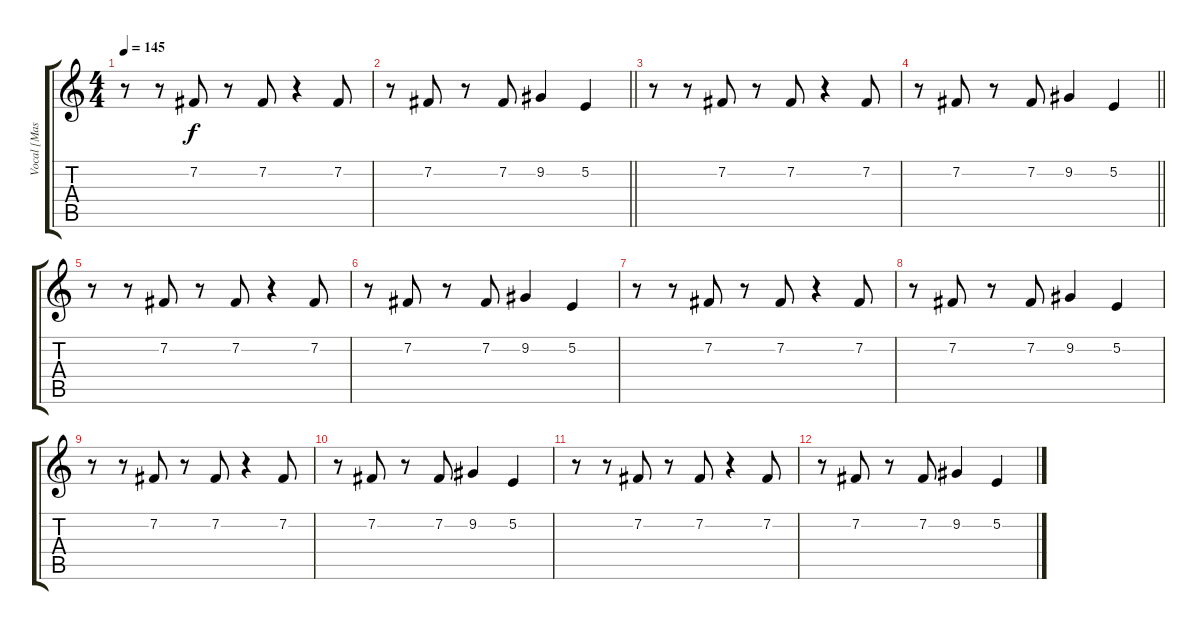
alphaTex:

\track ("Vocal [Mason Musso]" "Vocal [Mas") {instrument flute}
\staff {score tabs}
\tuning (E4 B3 G3 D3 A2 E2) {hide}
\ts (4 4)
\tempo 145
\clef g2
\ks c
r.8{dy f} r.8 7.2.8 r.8 7.2.8 r.4 7.2.8 |
\barLineRight lightlight
r.8 7.2.8 r.8 7.2.8 9.2.4 5.2.4 |
r.8 r.8 7.2.8 r.8 7.2.8 r.4 7.2.8 |
\barLineRight lightlight
r.8 7.2.8 r.8 7.2.8 9.2.4 5.2.4 |
r.8 r.8 7.2.8 r.8 7.2.8 r.4 7.2.8 |
r.8 7.2.8 r.8 7.2.8 9.2.4 5.2.4 |
r.8 r.8 7.2.8 r.8 7.2.8 r.4 7.2.8 |
r.8 7.2.8 r.8 7.2.8 9.2.4 5.2.4 |
r.8 r.8 7.2.8 r.8 7.2.8 r.4 7.2.8 |
r.8 7.2.8 r.8 7.2.8 9.2.4 5.2.4 |
r.8 r.8 7.2.8 r.8 7.2.8 r.4 7.2.8 |
r.8 7.2.8 r.8 7.2.8 9.2.4 5.2.4
